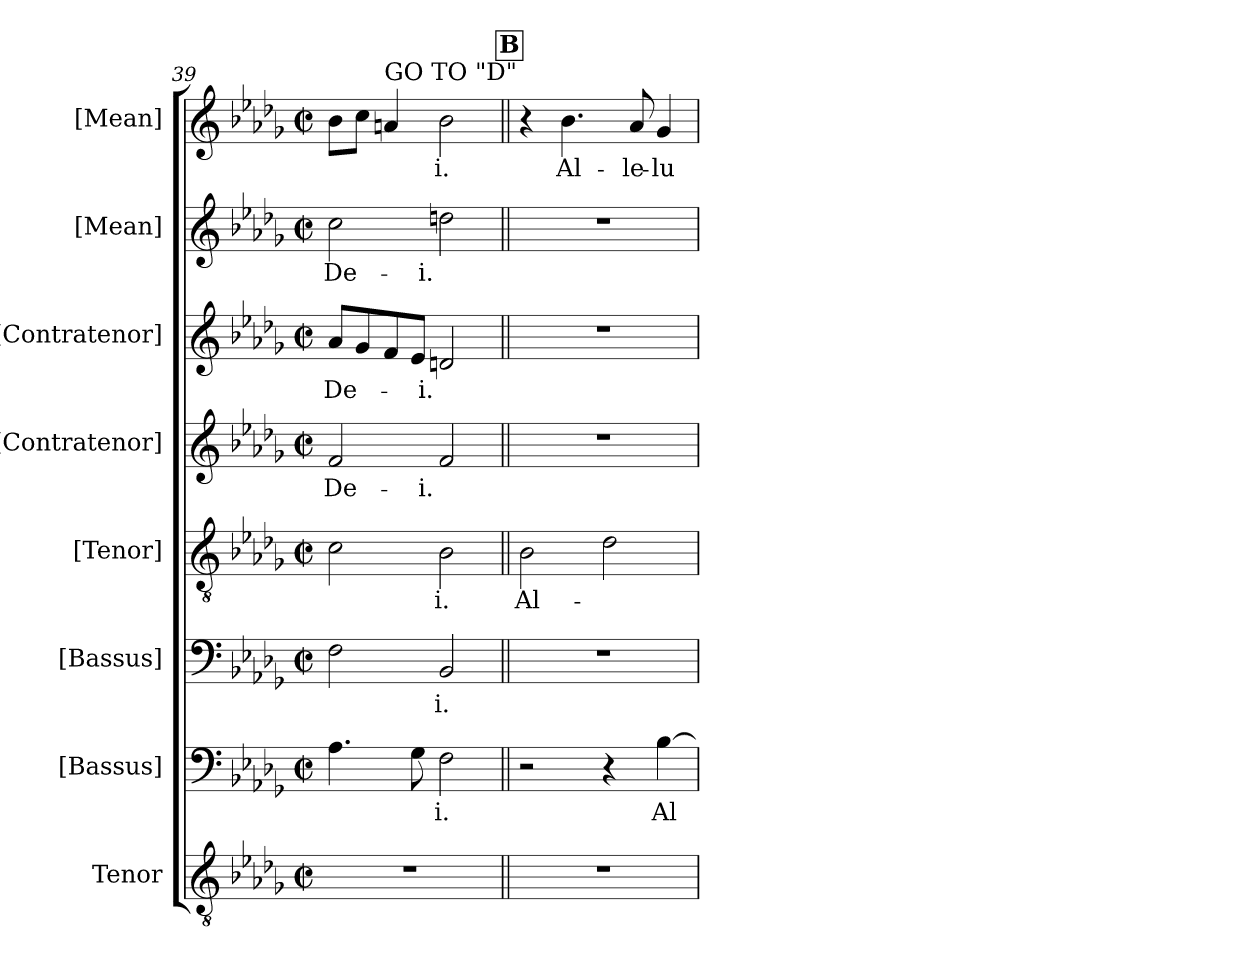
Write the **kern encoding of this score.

**kern	**kern	**text	**kern	**text	**kern	**text	**kern	**text	**kern	**text	**kern	**text	**kern	**text
*part8	*part7	*part7	*part6	*part6	*part5	*part5	*part4	*part4	*part3	*part3	*part2	*part2	*part1	*part1
*staff8	*staff7	*staff7	*staff6	*staff6	*staff5	*staff5	*staff4	*staff4	*staff3	*staff3	*staff2	*staff2	*staff1	*staff1
*I"Tenor	*I"[Bassus]	*	*I"[Bassus]	*	*I"[Tenor]	*	*I"[Contratenor]	*	*I"[Contratenor]	*	*I"[Mean]	*	*I"[Mean]	*
*	*	*	*	*	*I'T.	*	*	*	*	*	*	*	*	*
*clefGv2	*clefF4	*	*clefF4	*	*clefGv2	*	*clefG2	*	*clefG2	*	*clefG2	*	*clefG2	*
*ITrd7c12	*	*	*	*	*ITrd7c12	*	*ITrd7c12	*	*ITrd7c12	*	*	*	*	*
*k[b-e-a-d-g-]	*k[b-e-a-d-g-]	*	*k[b-e-a-d-g-]	*	*k[b-e-a-d-g-]	*	*k[b-e-a-d-g-]	*	*k[b-e-a-d-g-]	*	*k[b-e-a-d-g-]	*	*k[b-e-a-d-g-]	*
*b-:	*b-:	*	*b-:	*	*b-:	*	*b-:	*	*b-:	*	*b-:	*	*b-:	*
*M2/2	*M2/2	*	*M2/2	*	*M2/2	*	*M2/2	*	*M2/2	*	*M2/2	*	*M2/2	*
*met(c|)	*met(c|)	*	*met(c|)	*	*met(c|)	*	*met(c|)	*	*met(c|)	*	*met(c|)	*	*met(c|)	*
=39	=39	=39	=39	=39	=39	=39	=39	=39	=39	=39	=39	=39	=39	=39
!	!	!	!	!	!	!	!	!LO:LY:b:color=#000000	!	!	!	!	!	!
!	!	!	!	!	!	!	!	!	!	!LO:LY:b:color=#000000	!	!	!	!
!	!	!	!	!	!	!	!	!	!	!	!	!LO:LY:b:color=#000000	!	!
1r	4.A-i\	.	2Fi\	.	2Ci\	.	2Fi/	De-	8A-i/L	De-	2cci\	De-	8b-i\L	.
.	.	.	.	.	.	.	.	.	8G-i/	.	.	.	8cci\J	.
!	!	!	!	!	!	!	!	!	!	!	!	!	!LO:TX:a:t=GO TO "D"	!
.	.	.	.	.	.	.	.	.	8Fi/	.	.	.	4ani/	.
.	8G-i\	.	.	.	.	.	.	.	8E-i/J	.	.	.	.	.
!	!	!LO:LY:b:color=#000000	!	!	!	!	!	!	!	!	!	!	!	!
!	!	!	!	!LO:LY:b:color=#000000	!	!	!	!	!	!	!	!	!	!
!	!	!	!	!	!	!LO:LY:b:color=#000000	!	!	!	!	!	!	!	!
!	!	!	!	!	!	!	!	!LO:LY:b:color=#000000	!	!	!	!	!	!
!	!	!	!	!	!	!	!	!	!	!LO:LY:b:color=#000000	!	!	!	!
!	!	!	!	!	!	!	!	!	!	!	!	!LO:LY:b:color=#000000	!	!
!	!	!	!	!	!	!	!	!	!	!	!	!	!	!LO:LY:b:color=#000000
.	2Fi\	-i.	2BB-i/	-i.	2BB-i\	-i.	2Fi/	-i.	2Dni/	-i.	2ddni\	-i.	2b-i\	-i.
!!LO:PB:g=z
!!LO:REH:place=s1:B:color=#000000:enc=box:fs=15.9637:t=B
=40||	=40||	=40||	=40||	=40||	=40||	=40||	=40||	=40||	=40||	=40||	=40||	=40||	=40||	=40||
!	!	!	!	!	!	!LO:LY:b:color=#000000	!	!	!	!	!	!	!	!
1r	2r	.	1r	.	2BB-i\	Al-	1r	.	1r	.	1r	.	4r	.
!	!	!	!	!	!	!	!	!	!	!	!	!	!	!LO:LY:b:color=#000000
.	.	.	.	.	.	.	.	.	.	.	.	.	4.b-i\	Al-
.	4r	.	.	.	2D-i\	.	.	.	.	.	.	.	.	.
!	!	!	!	!	!	!	!	!	!	!	!	!	!	!LO:LY:b:color=#000000
.	.	.	.	.	.	.	.	.	.	.	.	.	8a-i/	-le-
!	!	!LO:LY:b:color=#000000	!	!	!	!	!	!	!	!	!	!	!	!
!	!	!	!	!	!	!	!	!	!	!	!	!	!	!LO:LY:b:color=#000000
.	[>4B-i\	Al-	.	.	.	.	.	.	.	.	.	.	4g-i/	-lu-
=	=	=	=	=	=	=	=	=	=	=	=	=	=	=
*-	*-	*-	*-	*-	*-	*-	*-	*-	*-	*-	*-	*-	*-	*-
